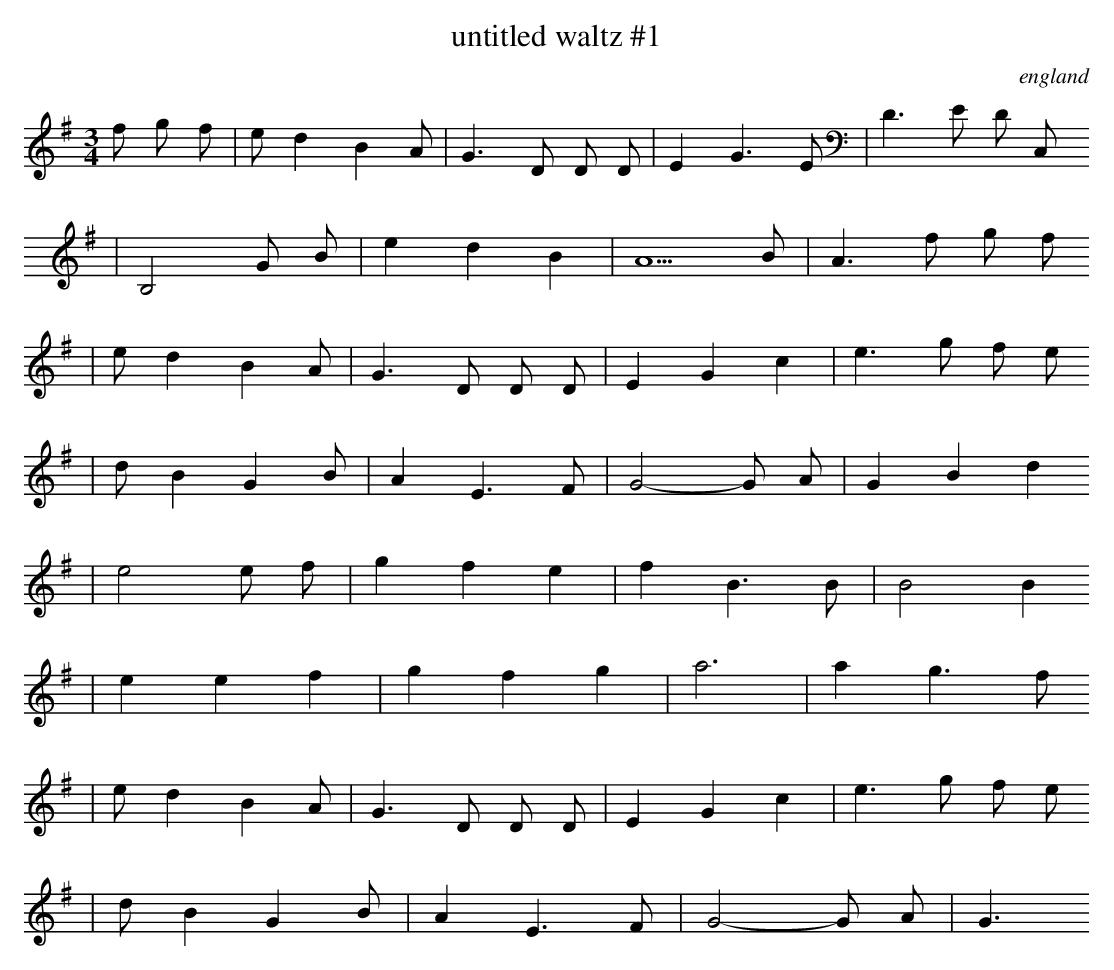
X:1
T:untitled waltz #1
O:england
M:3/4
K: G
f g f |e d2 B2 A |G3 D D D |E2 G3 E |D3 E D C,
|B,4 G B |e2 d2 B2 |A5 B |A3 f g f
|e d2 B2 A |G3 D D D |E2 G2 c2 |e3 g f e
|d B2 G2 B |A2 E3 F |G4-G A |G2 B2 d2
|e4 e f |g2 f2 e2 |f2 B3 B |B4 B2
|e2 e2 f2 |g2 f2 g2 |a6 |a2 g3 f
|e d2 B2 A |G3 D D D |E2 G2 c2 |e3 g f e
|d B2 G2 B |A2 E3 F |G4-G A |G3
